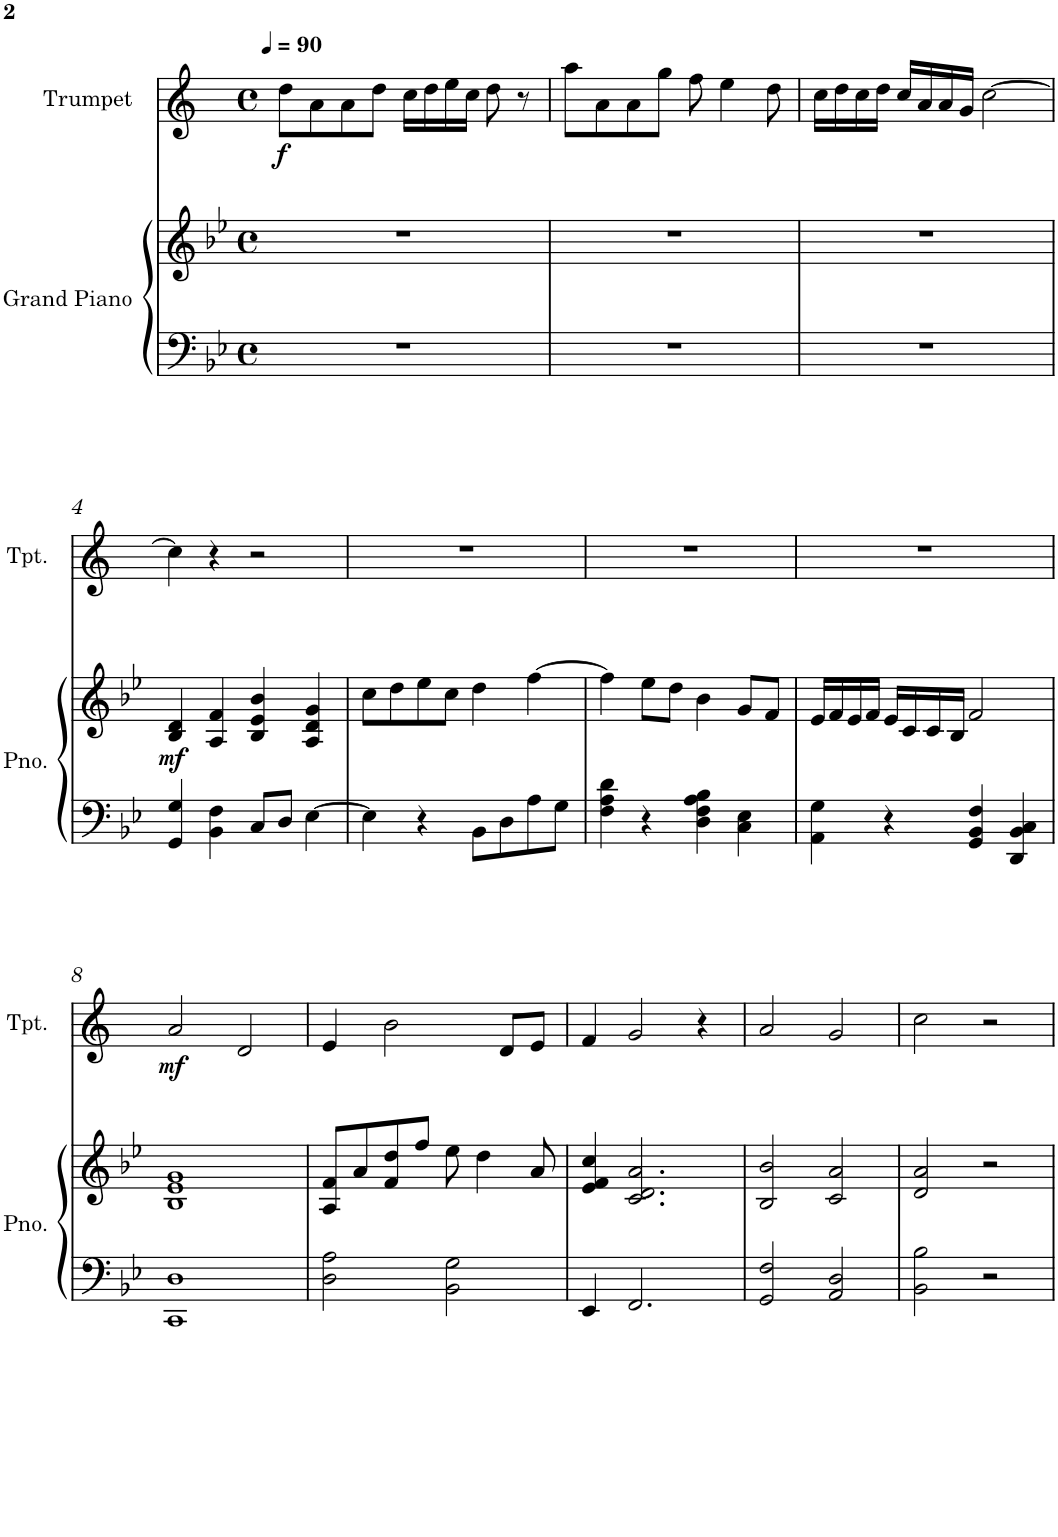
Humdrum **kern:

**kern	**kern	**dynam	**kern	**dynam
*part2	*part2	*part2	*part1	*part1
*staff3	*staff2	*staff2/3	*staff1	*staff1
*I"Grand Piano	*	*	*I"Trumpet	*
*I'Pno.	*	*	*I'Tpt.	*
*clefF4	*clefG2	*	*clefG2	*
*	*	*	*Trd1c2	*
*k[b-e-]	*k[b-e-]	*	*k[]	*
*M4/4	*M4/4	*	*M4/4	*
*met(c)	*met(c)	*	*met(c)	*
*MM90	*MM90	*	*MM90	*
=1	=1	=1	=1	=1
!	!	!	!	!LO:DY:b
1r	1r	.	8dd\L	f
.	.	.	8a\	.
.	.	.	8a\	.
.	.	.	8dd\J	.
.	.	.	16cc\LL	.
.	.	.	16dd\	.
.	.	.	16ee\	.
.	.	.	16cc\JJ	.
.	.	.	8dd\	.
.	.	.	8r	.
=2	=2	=2	=2	=2
1r	1r	.	8aa\L	.
.	.	.	8a\	.
.	.	.	8a\	.
.	.	.	8gg\J	.
.	.	.	8ff\	.
.	.	.	4ee\	.
.	.	.	8dd\	.
=3	=3	=3	=3	=3
1r	1r	.	16cc\LL	.
.	.	.	16dd\	.
.	.	.	16cc\	.
.	.	.	16dd\JJ	.
.	.	.	16cc/LL	.
.	.	.	16a/	.
.	.	.	16a/	.
.	.	.	16g/JJ	.
.	.	.	[2cc\	.
!!LO:LB:g=z
=4	=4	=4	=4	=4
!	!	!LO:DY:b	!	!
4GG/ 4G/	4B-/ 4d/	mf	4cc\]	.
4BB-\ 4F\	4A/ 4f/	.	4r	.
8C/L	4B-/ 4e-/ 4b-/	.	2r	.
8D/J	.	.	.	.
[4E-\	4A/ 4d/ 4g/	.	.	.
=5	=5	=5	=5	=5
4E-\]	8cc\L	.	1r	.
.	8dd\	.	.	.
4r	8ee-\	.	.	.
.	8cc\J	.	.	.
8BB-\L	4dd\	.	.	.
8D\	.	.	.	.
8A\	[4ff\	.	.	.
8G\J	.	.	.	.
=6	=6	=6	=6	=6
4F\ 4A\ 4d\	4ff\]	.	1r	.
4r	8ee-\L	.	.	.
.	8dd\J	.	.	.
4D\ 4F\ 4A\ 4B-\	4b-\	.	.	.
4C\ 4E-\	8g/L	.	.	.
.	8f/J	.	.	.
=7	=7	=7	=7	=7
4AA\ 4G\	16e-/LL	.	1r	.
.	16f/	.	.	.
.	16e-/	.	.	.
.	16f/JJ	.	.	.
4r	16e-/LL	.	.	.
.	16c/	.	.	.
.	16c/	.	.	.
.	16B-/JJ	.	.	.
4GG/ 4BB-/ 4F/	2f/	.	.	.
4DD/ 4BB-/ 4C/	.	.	.	.
!!LO:LB:g=z
=8	=8	=8	=8	=8
!	!	!	!	!LO:DY:b
1CC 1D	1B- 1e- 1g	.	2a/	mf
.	.	.	2d/	.
=9	=9	=9	=9	=9
2D\ 2A\	8A/ 8f/L	.	4e/	.
.	8a/	.	.	.
.	8f/ 8dd/	.	2b\	.
.	8ff/J	.	.	.
2BB-\ 2G\	8ee-\	.	.	.
.	4dd\	.	.	.
.	.	.	8d/L	.
.	8a/	.	8e/J	.
=10	=10	=10	=10	=10
4EE-/	4e-/ 4f/ 4cc/	.	4f/	.
2.FF/	2.c/ 2.d/ 2.a/	.	2g/	.
.	.	.	4r	.
=11	=11	=11	=11	=11
2GG/ 2F/	2B-/ 2b-/	.	2a/	.
2AA/ 2D/	2c/ 2a/	.	2g/	.
=12	=12	=12	=12	=12
2BB-\ 2B-\	2d/ 2a/	.	2cc\	.
2r	2r	.	2r	.
=	=	=	=	=
*-	*-	*-	*-	*-
